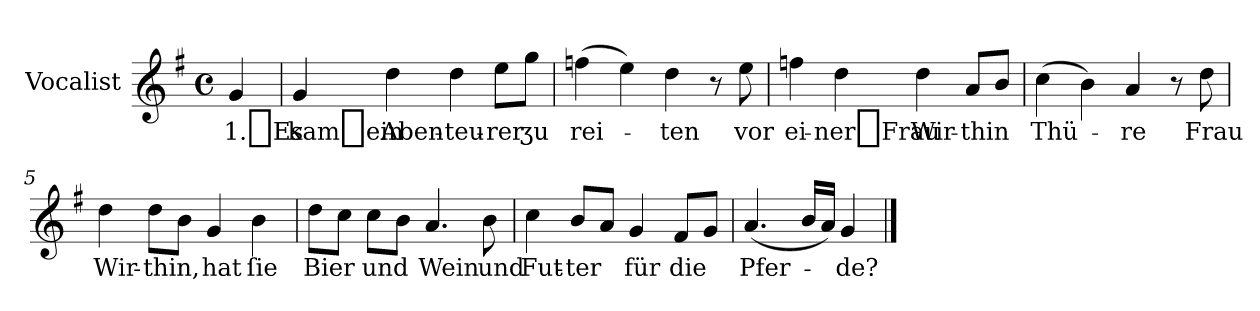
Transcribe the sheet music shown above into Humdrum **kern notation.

**kern	**text
*part1	*part1
*staff1	*staff1
*I"Vocalist	*
*k[f#]	*
*G:	*
*M4/4	*
*met(c)	*
=	=
4g	1._Es
=1	=1
4g	kam_ein
4dd	Aben-
4dd	-teu-
8eeL	-rer
8ggJ	ʒu
=2	=2
(4ffn	rei-
4ee)	.
4dd	-ten
8r	.
8ee	vor
=3	=3
4ffn	ei-
4dd	-ner_Frau
4dd	Wir-
8aL	-thin
8bJ	.
=4	=4
(4cc	Thü-
4b)	.
4a	-re
8r	.
8dd	Frau
=5	=5
4dd	Wir-
8ddL	-thin,
8bJ	.
4g	hat
4b	ſie
=6	=6
8ddL	Bier
8ccJ	.
8ccL	und
8bJ	.
4.a	Wein
8b	und
=7	=7
4cc	Fut-
8bL	-ter
8aJ	.
4g	für
8f#L	die
8gJ	.
=8	=8
(4.a	Pfer-
16bLL	.
16aJJ)	.
4g	-de?
==	==
*-	*-
